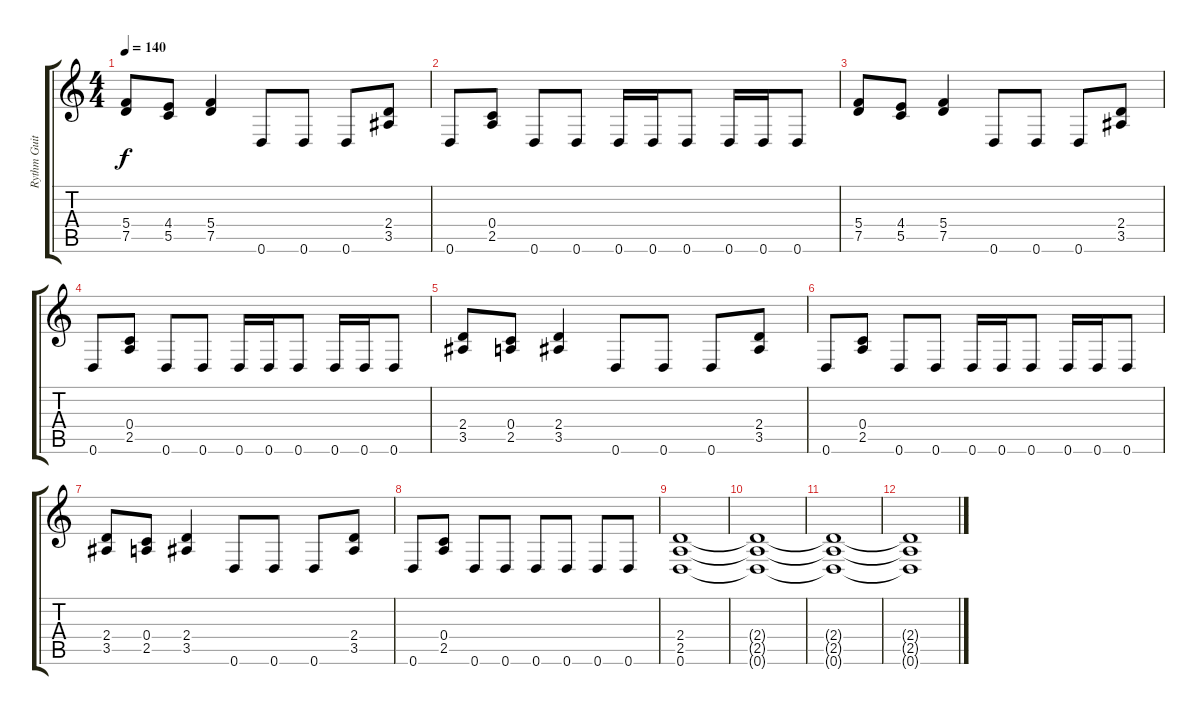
\track ("Rythm Guitar" "Rythm Guit") {instrument distortionguitar}
\staff {score tabs}
\tuning (D4 A3 F3 C3 G2 D2) {hide}
\ts (4 4)
\tempo 140
\clef g2
\ks c
(5.4 7.5).8{dy f} (4.4 5.5).8 (5.4 7.5).4 0.6.8 0.6.8 0.6.8 (2.4 3.5).8 |
0.6.8 (0.4 2.5).8 0.6.8 0.6.8 0.6.16 0.6.16 0.6.8 0.6.16 0.6.16 0.6.8 |
(5.4 7.5).8 (4.4 5.5).8 (5.4 7.5).4 0.6.8 0.6.8 0.6.8 (2.4 3.5).8 |
0.6.8 (0.4 2.5).8 0.6.8 0.6.8 0.6.16 0.6.16 0.6.8 0.6.16 0.6.16 0.6.8 |
(2.4 3.5).8 (0.4 2.5).8 (2.4 3.5).4 0.6.8 0.6.8 0.6.8 (2.4 3.5).8 |
0.6.8 (0.4 2.5).8 0.6.8 0.6.8 0.6.16 0.6.16 0.6.8 0.6.16 0.6.16 0.6.8 |
(2.4 3.5).8 (0.4 2.5).8 (2.4 3.5).4 0.6.8 0.6.8 0.6.8 (2.4 3.5).8 |
0.6.8 (0.4 2.5).8 0.6.8 0.6.8 0.6.8 0.6.8 0.6.8 0.6.8 |
(2.4 2.5 0.6).1{volume 6} |
(2.4{t} 2.5{t} 0.6{t}).1 |
(2.4{t} 2.5{t} 0.6{t}).1 |
(2.4{t} 2.5{t} 0.6{t}).1
